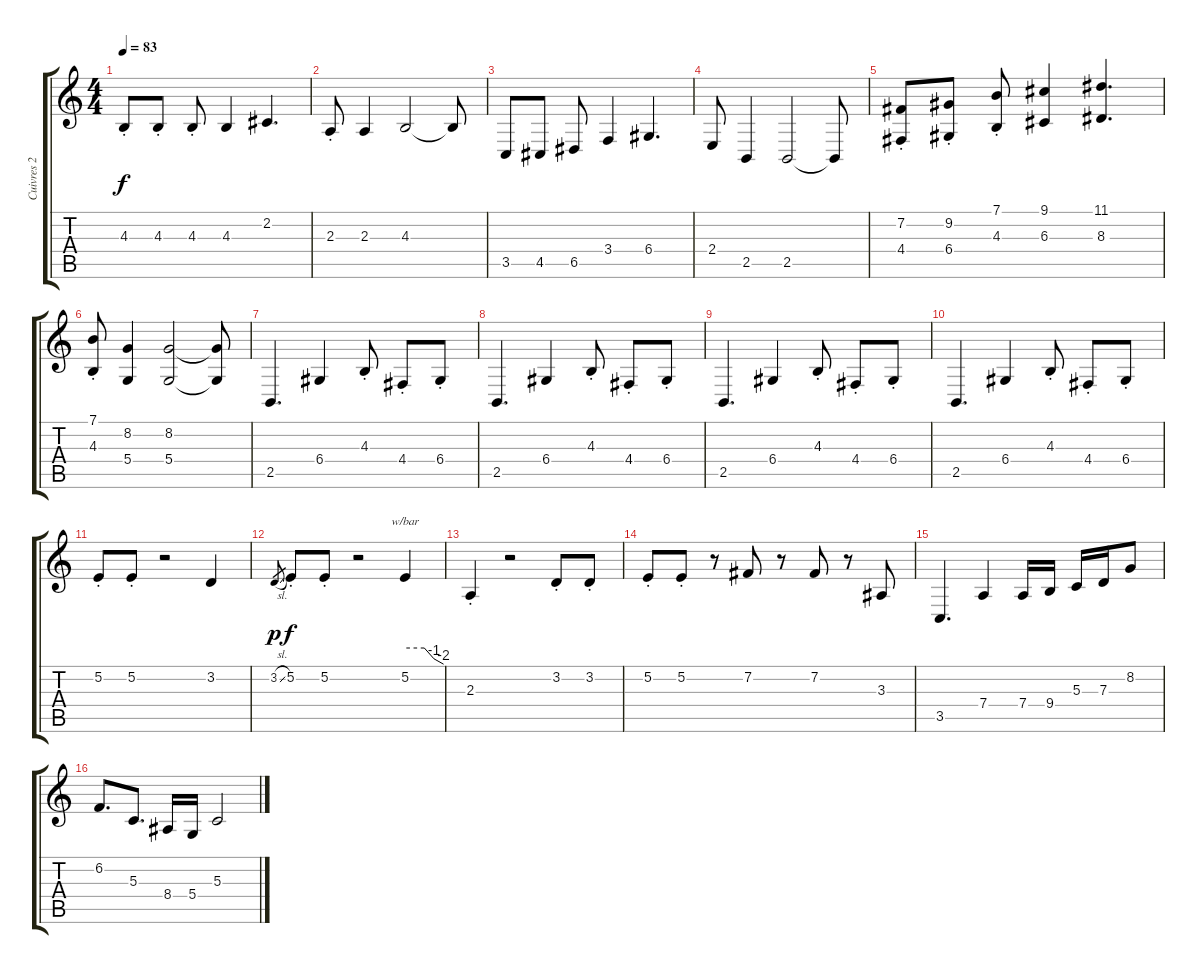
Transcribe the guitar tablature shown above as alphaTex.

\track ("Cuivres 2" "Cuivres 2") {instrument trumpet}
\staff {score tabs}
\tuning (E4 B3 G3 D3 A2 E2) {hide}
\ts (4 4)
\tempo 83
\clef g2
\ks c
4.3{st}.8{dy f} 4.3{st}.8 4.3{st}.8 4.3.4 2.2.4{d} |
2.3{st}.8 2.3.4 4.3.2 4.3{t}.8 |
3.5.8{volume 4} 4.5.8 6.5.8 3.4.4 6.4.4{d} |
2.4.8 2.5.4 2.5.2 2.5{t}.8 |
(7.2{st} 4.4{st}).8{volume 11 balance 2} (9.2{st} 6.4{st}).8 (7.1{st} 4.3{st}).8 (9.1 6.3).4 (11.1 8.3).4{d} |
(7.1{st} 4.3{st}).8 (8.2 5.4).4 (8.2 5.4).2 (8.2{t} 5.4{t}).8 |
2.5.4{d volume 5 balance 4} 6.4.4 4.3{st}.8 4.4{st}.8 6.4{st}.8 |
2.5.4{d} 6.4.4 4.3{st}.8 4.4{st}.8 6.4{st}.8 |
2.5.4{d} 6.4.4 4.3{st}.8 4.4{st}.8 6.4{st}.8 |
2.5.4{d} 6.4.4 4.3{st}.8 4.4{st}.8 6.4{st}.8 |
5.2{st}.8{volume 4} 5.2{st}.8 r.2 3.2.4 |
3.2{sl}.8{gr dy p} 5.2{st}.8{dy f volume 6} 5.2{st}.8 r.2 5.2.4{tbe (custom default 0 0 30 0 45 -4 60 -8)} |
2.3{st}.4 r.2 3.2{st}.8 3.2{st}.8 |
5.2{st}.8 5.2{st}.8 r.8 7.2.8 r.8 7.2.8 r.8 3.3.8 |
3.5.4{d volume 5} 7.4.4 7.4.16 9.4.16 5.3.16 7.3.16 8.2.8 |
6.2.8{d} 5.3.8{d} 8.4.16 5.4.16 5.3.2
